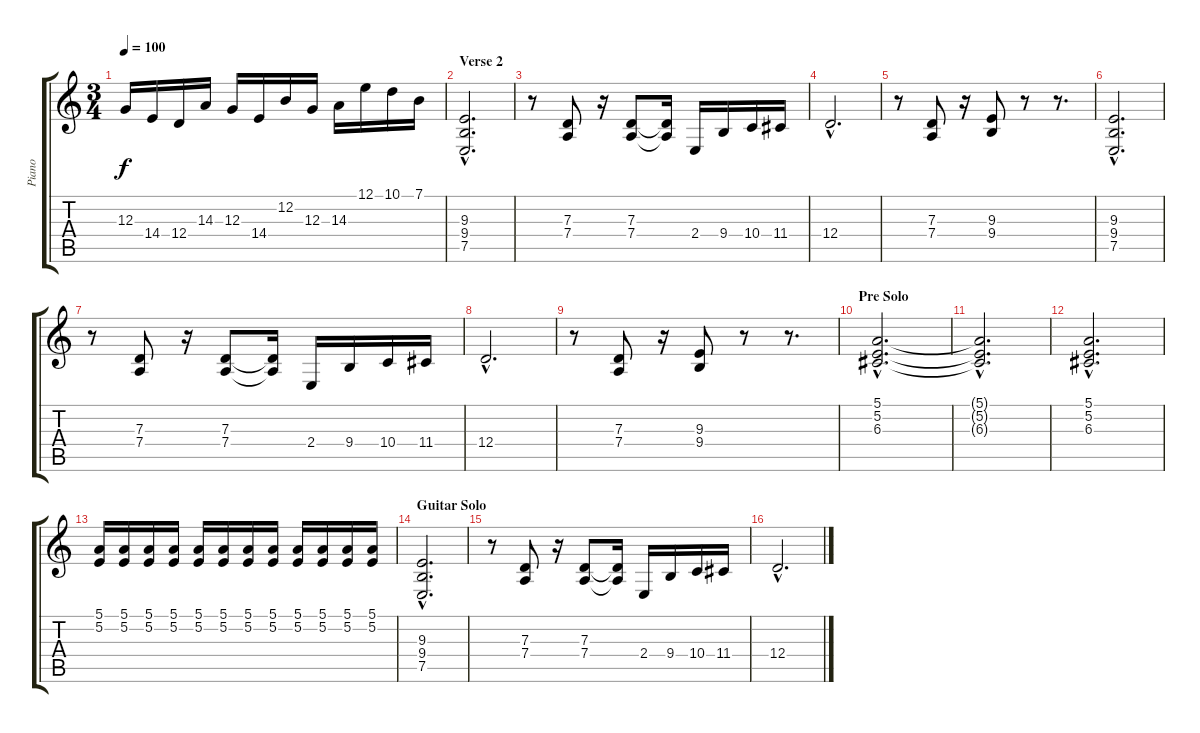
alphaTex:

\track ("Piano" "Piano") {instrument brightacousticpiano}
\staff {score tabs}
\tuning (E4 B3 G3 D3 A2 E2) {hide}
\ts (3 4)
\tempo 100
\clef g2
\ks c
12.3.16{dy f} 14.4.16 12.4.16 14.3.16 12.3.16 14.4.16 12.2.16 12.3.16 14.3.16 12.1.16 10.1.16 7.1.16 |
\section ("" "Verse 2")
(9.3{hac} 9.4{hac} 7.5{hac}).2{d} |
r.8 (7.3 7.4).8 r.16 (7.3 7.4).8 (7.3{t} 7.4{t}).16 2.4.16 9.4.16 10.4.16 11.4.16 |
12.4{hac}.2{d} |
r.8 (7.3 7.4).8 r.16 (9.3 9.4).8 r.8 r.8{d} |
(9.3{hac} 9.4{hac} 7.5{hac}).2{d} |
r.8 (7.3 7.4).8 r.16 (7.3 7.4).8 (7.3{t} 7.4{t}).16 2.4.16 9.4.16 10.4.16 11.4.16 |
12.4{hac}.2{d} |
r.8 (7.3 7.4).8 r.16 (9.3 9.4).8 r.8 r.8{d} |
\section ("" "Pre Solo")
(5.1{hac} 5.2{hac} 6.3{hac}).2{d} |
(5.1{hac t} 5.2{hac t} 6.3{hac t}).2{d} |
(5.1{hac} 5.2{hac} 6.3{hac}).2{d} |
(5.1 5.2).16 (5.1 5.2).16 (5.1 5.2).16 (5.1 5.2).16 (5.1 5.2).16 (5.1 5.2).16 (5.1 5.2).16 (5.1 5.2).16 (5.1 5.2).16 (5.1 5.2).16 (5.1 5.2).16 (5.1 5.2).16 |
\section ("" "Guitar Solo")
(9.3{hac} 9.4{hac} 7.5{hac}).2{d} |
r.8 (7.3 7.4).8 r.16 (7.3 7.4).8 (7.3{t} 7.4{t}).16 2.4.16 9.4.16 10.4.16 11.4.16 |
12.4{hac}.2{d}
